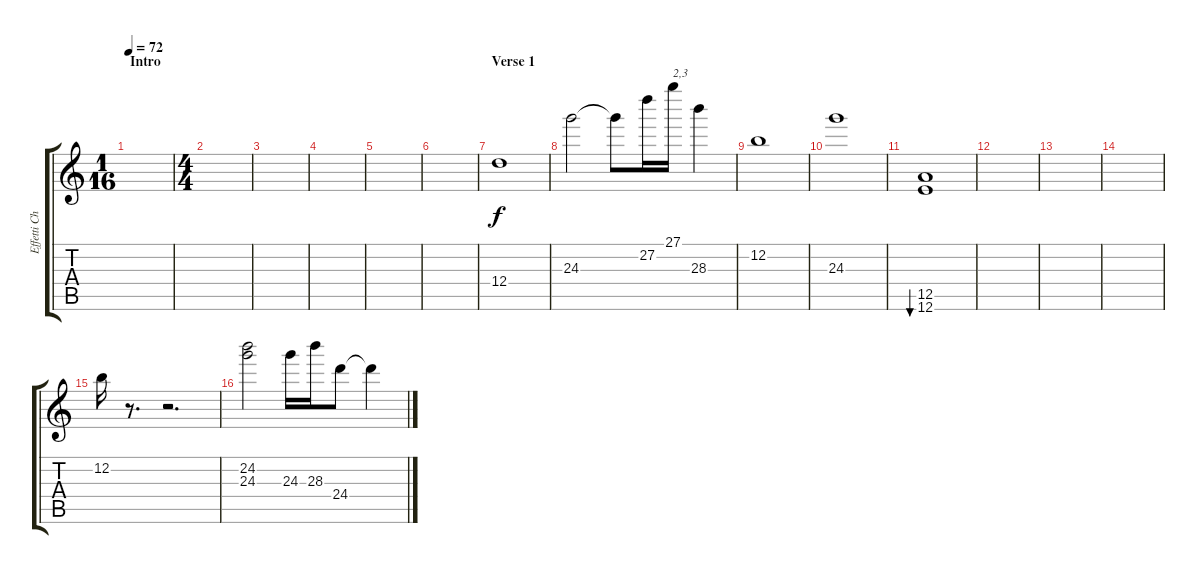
\track ("Effetti Chitarra1" "Effetti Ch") {instrument acousticguitarsteel}
\staff {score tabs}
\tuning (E4 B3 G3 D3 A2 E2) {hide}
\ts (1 16)
\section ("" "Intro")
\tempo 72
\clef g2
\ks c
|
\ts (4 4)
|
|
|
|
|
\section ("" "Verse 1")
12.4.1 |
24.3.2 24.3{t}.8 27.2.16 27.1.16{txt "2,3"} 28.3.4 |
12.2.1 |
24.3.1 |
(12.5 12.6).1{bu 30} |
|
|
|
12.2.16 r.8{d} r.2{d} |
(24.2 24.3).2 24.3.16 28.3.16 24.4.8 24.4{t}.4
